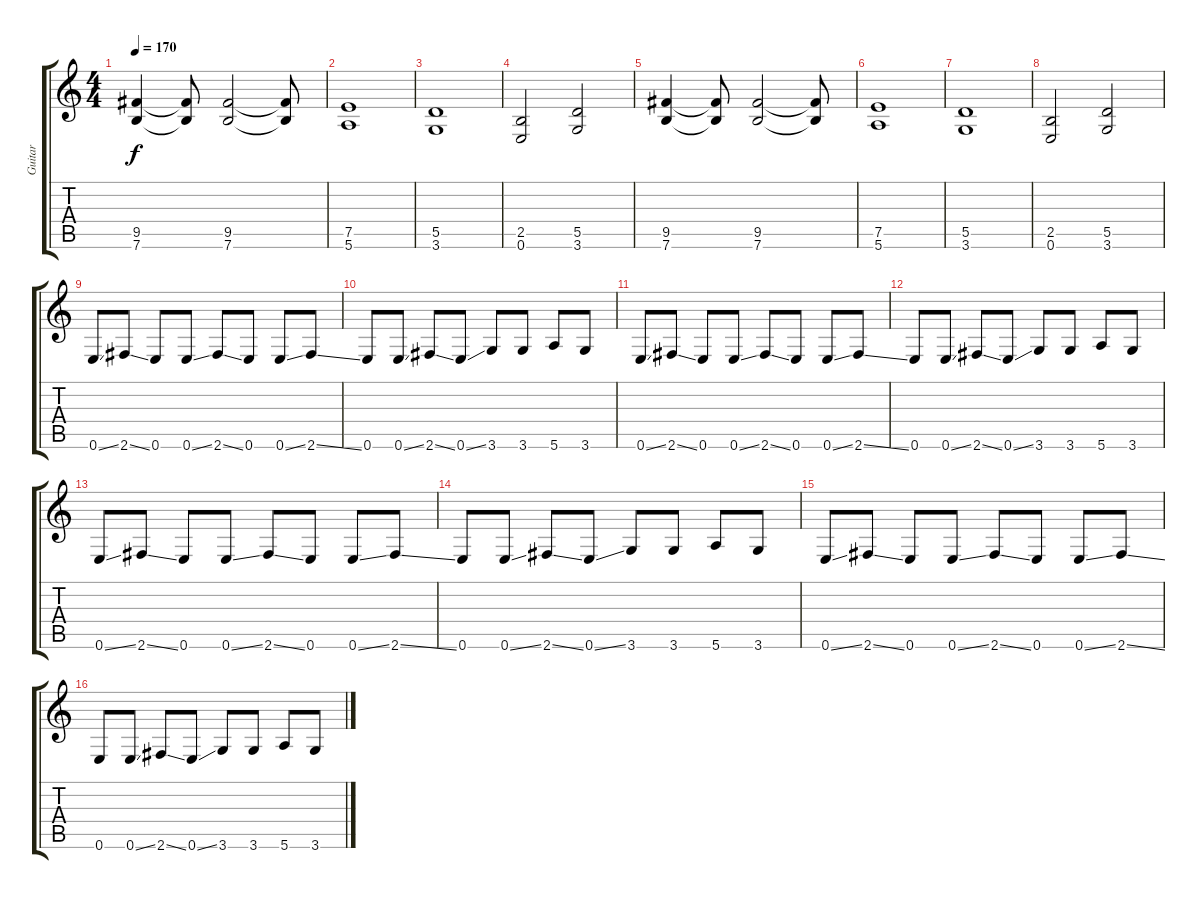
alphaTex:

\track ("Guitar" "Guitar") {instrument electricguitarclean}
\staff {score tabs}
\tuning (E4 B3 G3 D3 A2 E2) {hide}
\ts (4 4)
\tempo 170
\clef g2
\ks c
(9.5 7.6).4{dy f instrument overdrivenguitar} (9.5{t} 7.6{t}).8 (9.5 7.6).2 (9.5{t} 7.6{t}).8 |
(7.5 5.6).1{instrument overdrivenguitar} |
(5.5 3.6).1{instrument overdrivenguitar} |
(2.5 0.6).2{instrument overdrivenguitar} (5.5 3.6).2 |
(9.5 7.6).4{instrument overdrivenguitar} (9.5{t} 7.6{t}).8 (9.5 7.6).2 (9.5{t} 7.6{t}).8 |
(7.5 5.6).1{instrument overdrivenguitar} |
(5.5 3.6).1{instrument overdrivenguitar} |
(2.5 0.6).2{instrument overdrivenguitar} (5.5 3.6).2 |
0.6{ss}.8 2.6{ss}.8 0.6.8 0.6{ss}.8 2.6{ss}.8 0.6.8 0.6{ss}.8 2.6{ss}.8 |
0.6.8 0.6{ss}.8 2.6{ss}.8 0.6{ss}.8 3.6.8 3.6.8 5.6.8 3.6.8 |
0.6{ss}.8 2.6{ss}.8 0.6.8 0.6{ss}.8 2.6{ss}.8 0.6.8 0.6{ss}.8 2.6{ss}.8 |
0.6.8 0.6{ss}.8 2.6{ss}.8 0.6{ss}.8 3.6.8 3.6.8 5.6.8 3.6.8 |
0.6{ss}.8 2.6{ss}.8 0.6.8 0.6{ss}.8 2.6{ss}.8 0.6.8 0.6{ss}.8 2.6{ss}.8 |
0.6.8 0.6{ss}.8 2.6{ss}.8 0.6{ss}.8 3.6.8 3.6.8 5.6.8 3.6.8 |
0.6{ss}.8 2.6{ss}.8 0.6.8 0.6{ss}.8 2.6{ss}.8 0.6.8 0.6{ss}.8 2.6{ss}.8 |
0.6.8 0.6{ss}.8 2.6{ss}.8 0.6{ss}.8 3.6.8 3.6.8 5.6.8 3.6.8
